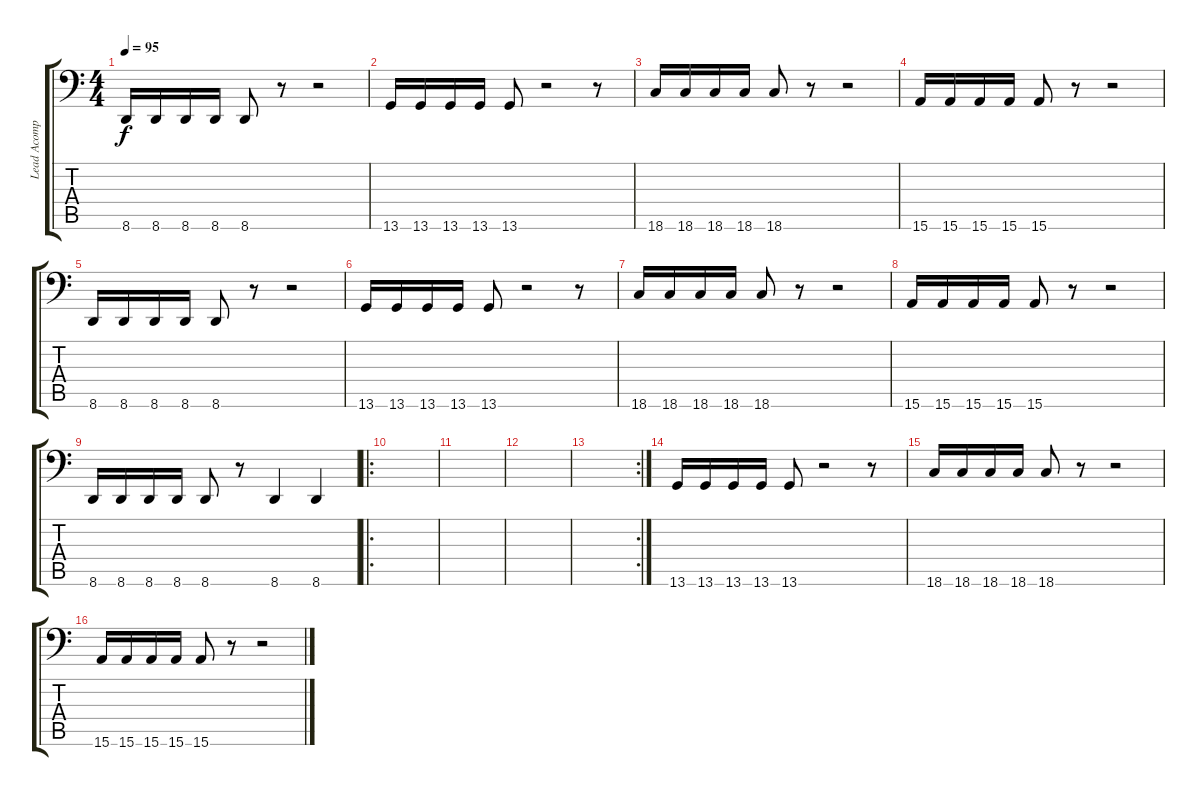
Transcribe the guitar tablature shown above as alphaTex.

\track ("Lead Acomp" "Lead Acomp") {instrument lead2sawtooth}
\staff {score tabs}
\tuning (Eb5 B3 G3 D3 A2 Gb1) {hide}
\ts (4 4)
\tempo 95
\clef f4
\ks c
8.6.16{dy f} 8.6.16 8.6.16 8.6.16 8.6.8 r.8 r.2 |
13.6.16 13.6.16 13.6.16 13.6.16 13.6.8 r.2 r.8 |
18.6.16 18.6.16 18.6.16 18.6.16 18.6.8 r.8 r.2 |
15.6.16 15.6.16 15.6.16 15.6.16 15.6.8 r.8 r.2 |
8.6.16 8.6.16 8.6.16 8.6.16 8.6.8 r.8 r.2 |
13.6.16 13.6.16 13.6.16 13.6.16 13.6.8 r.2 r.8 |
18.6.16 18.6.16 18.6.16 18.6.16 18.6.8 r.8 r.2 |
15.6.16 15.6.16 15.6.16 15.6.16 15.6.8 r.8 r.2 |
8.6.16 8.6.16 8.6.16 8.6.16 8.6.8 r.8 8.6.4 8.6.4 |
\ro
|
|
|
\rc 2
|
13.6.16 13.6.16 13.6.16 13.6.16 13.6.8 r.2 r.8 |
18.6.16 18.6.16 18.6.16 18.6.16 18.6.8 r.8 r.2 |
15.6.16 15.6.16 15.6.16 15.6.16 15.6.8 r.8 r.2
